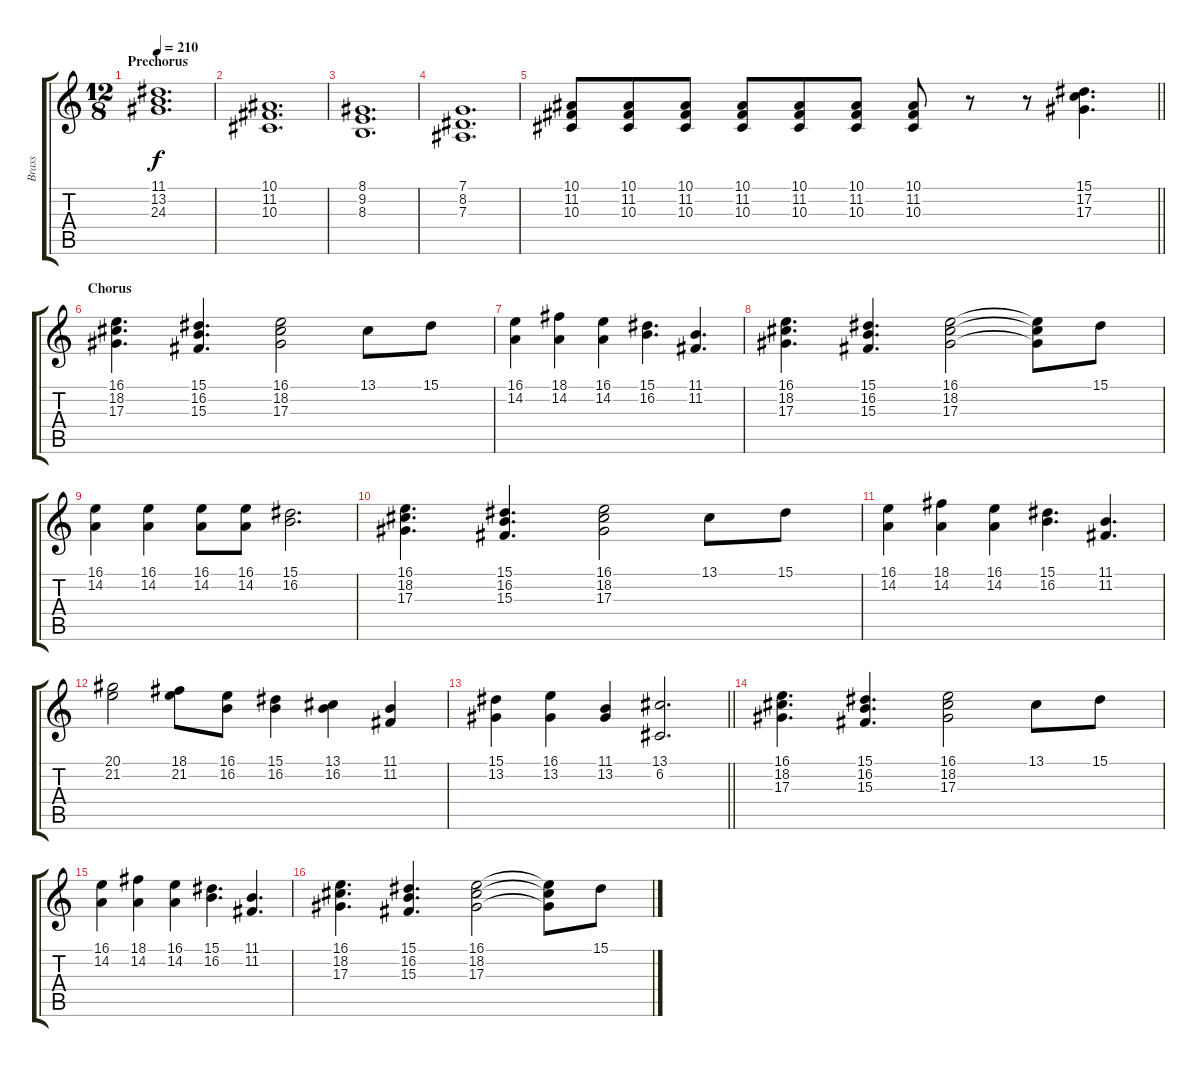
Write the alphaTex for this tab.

\track ("Brass" "Brass") {instrument brasssection}
\staff {score tabs}
\tuning (C4 G3 Eb3 Bb2 F2 C2) {hide}
\ts (12 8)
\section ("" "Prechorus")
\tempo 210
\clef g2
\ks c
(11.1 13.2 24.3).1{d dy f} |
(10.1 11.2 10.3).1{d} |
(8.1 9.2 8.3).1{d} |
(7.1 8.2 7.3).1{d} |
\barLineRight lightlight
(10.1 11.2 10.3).8 (10.1 11.2 10.3).8 (10.1 11.2 10.3).8 (10.1 11.2 10.3).8 (10.1 11.2 10.3).8 (10.1 11.2 10.3).8 (10.1 11.2 10.3).8 r.8 r.8 (15.1 17.2 17.3).4{d} |
\section ("" "Chorus")
(16.1 18.2 17.3).4{d} (15.1 16.2 15.3).4{d} (16.1 18.2 17.3).2 13.1.8 15.1.8 |
(16.1 14.2).4 (18.1 14.2).4 (16.1 14.2).4 (15.1 16.2).4{d} (11.1 11.2).4{d} |
(16.1 18.2 17.3).4{d} (15.1 16.2 15.3).4{d} (16.1 18.2 17.3).2 (16.1{t} 18.2{t} 17.3{t}).8 15.1.8 |
(16.1 14.2).4 (16.1 14.2).4 (16.1 14.2).8 (16.1 14.2).8 (15.1 16.2).2{d} |
(16.1 18.2 17.3).4{d} (15.1 16.2 15.3).4{d} (16.1 18.2 17.3).2 13.1.8 15.1.8 |
(16.1 14.2).4 (18.1 14.2).4 (16.1 14.2).4 (15.1 16.2).4{d} (11.1 11.2).4{d} |
(20.1 21.2).2 (18.1 21.2).8 (16.1 16.2).8 (15.1 16.2).4 (13.1 16.2).4 (11.1 11.2).4 |
\barLineRight lightlight
(15.1 13.2).4 (16.1 13.2).4 (11.1 13.2).4 (13.1 6.2).2{d} |
(16.1 18.2 17.3).4{d} (15.1 16.2 15.3).4{d} (16.1 18.2 17.3).2 13.1.8 15.1.8 |
(16.1 14.2).4 (18.1 14.2).4 (16.1 14.2).4 (15.1 16.2).4{d} (11.1 11.2).4{d} |
(16.1 18.2 17.3).4{d} (15.1 16.2 15.3).4{d} (16.1 18.2 17.3).2 (16.1{t} 18.2{t} 17.3{t}).8 15.1.8
